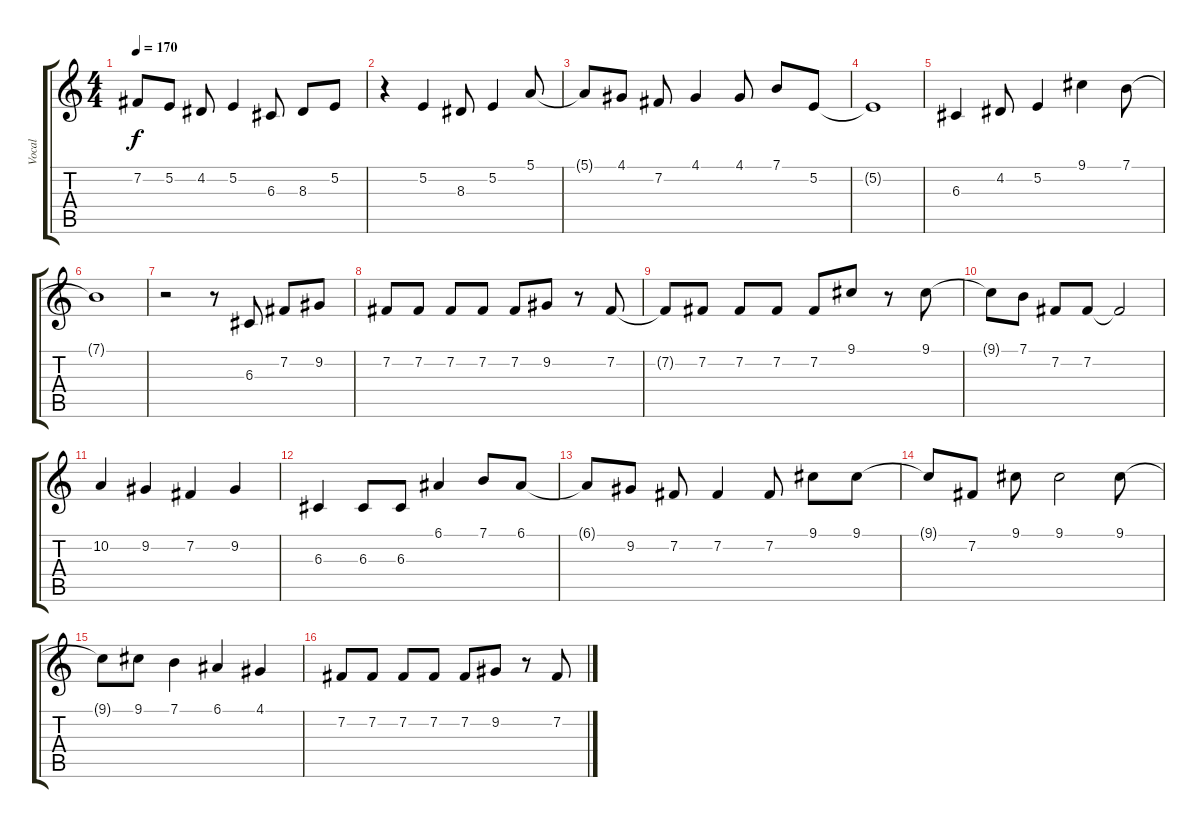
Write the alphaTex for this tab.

\track ("Vocal" "Vocal") {instrument clarinet}
\staff {score tabs}
\tuning (E4 B3 G3 D3 A2 E2) {hide}
\ts (4 4)
\tempo 170
\clef g2
\ks c
7.2{t}.8{dy f} 5.2.8 4.2.8 5.2.4 6.3.8 8.3.8 5.2.8 |
r.4 5.2.4 8.3.8 5.2.4 5.1.8 |
5.1{t}.8 4.1.8 7.2.8 4.1.4 4.1.8 7.1.8 5.2.8 |
5.2{t}.1 |
6.3.4 4.2.8 5.2.4 9.1.4 7.1.8 |
7.1{t}.1 |
r.2 r.8 6.3.8 7.2.8 9.2.8 |
7.2.8 7.2.8 7.2.8 7.2.8 7.2.8 9.2.8 r.8 7.2.8 |
7.2{t}.8 7.2.8 7.2.8 7.2.8 7.2.8 9.1.8 r.8 9.1.8 |
9.1{t}.8 7.1.8 7.2.8 7.2.8 7.2{t}.2 |
10.2.4 9.2.4 7.2.4 9.2.4 |
6.3.4 6.3.8 6.3.8 6.1.4 7.1.8 6.1.8 |
6.1{t}.8 9.2.8 7.2.8 7.2.4 7.2.8 9.1.8 9.1.8 |
9.1{t}.8 7.2.8 9.1.8 9.1.2 9.1.8 |
9.1{t}.8 9.1.8 7.1.4 6.1.4 4.1.4 |
7.2.8 7.2.8 7.2.8 7.2.8 7.2.8 9.2.8 r.8 7.2.8
